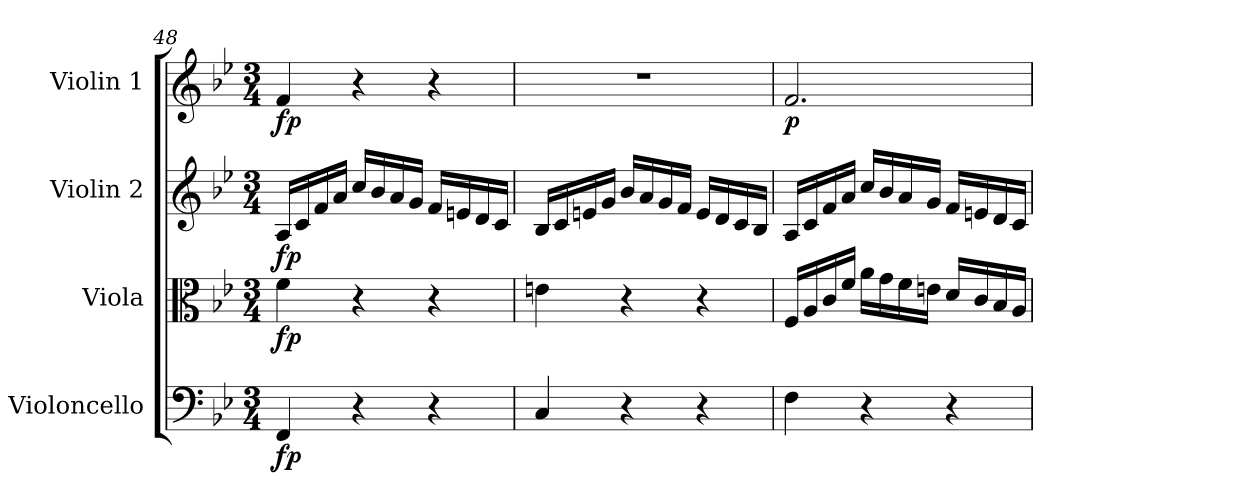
**kern	**dynam	**kern	**dynam	**kern	**dynam	**kern	**dynam
*part4	*part4	*part3	*part3	*part2	*part2	*part1	*part1
*staff4	*staff4	*staff3	*staff3	*staff2	*staff2	*staff1	*staff1
*I"Violoncello	*	*I"Viola	*	*I"Violin 2	*	*I"Violin 1	*
*I'Vc	*	*I'Vla	*	*I'Vln	*	*I'Vln	*
*clefF4	*	*clefC3	*	*clefG2	*	*clefG2	*
*k[b-e-]	*	*k[b-e-]	*	*k[b-e-]	*	*k[b-e-]	*
*M3/4	*	*M3/4	*	*M3/4	*	*M3/4	*
=48	=48	=48	=48	=48	=48	=48	=48
!	!LO:DY:b	!	!LO:DY:b	!	!LO:DY:b	!	!LO:DY:b
4FF/	fp	4f\	fp	16A/LL	fp	4f/	fp
.	.	.	.	16c/	.	.	.
.	.	.	.	16f/	.	.	.
.	.	.	.	16a/JJ	.	.	.
4r	.	4r	.	16cc/LL	.	4r	.
.	.	.	.	16b-/	.	.	.
.	.	.	.	16a/	.	.	.
.	.	.	.	16g/JJ	.	.	.
4r	.	4r	.	16f/LL	.	4r	.
.	.	.	.	16en/	.	.	.
.	.	.	.	16d/	.	.	.
.	.	.	.	16c/JJ	.	.	.
=49	=49	=49	=49	=49	=49	=49	=49
4C/	.	4en\	.	16B-/LL	.	2.r	.
.	.	.	.	16c/	.	.	.
.	.	.	.	16en/	.	.	.
.	.	.	.	16g/JJ	.	.	.
4r	.	4r	.	16b-/LL	.	.	.
.	.	.	.	16a/	.	.	.
.	.	.	.	16g/	.	.	.
.	.	.	.	16f/JJ	.	.	.
4r	.	4r	.	16e/LL	.	.	.
.	.	.	.	16d/	.	.	.
.	.	.	.	16c/	.	.	.
.	.	.	.	16B-/JJ	.	.	.
=50	=50	=50	=50	=50	=50	=50	=50
!	!	!	!	!	!	!	!LO:DY:b
4F\	.	16F/LL	.	16A/LL	.	2.f/	p
.	.	16A/	.	16c/	.	.	.
.	.	16c/	.	16f/	.	.	.
.	.	16f/JJ	.	16a/JJ	.	.	.
4r	.	16a\LL	.	16cc/LL	.	.	.
.	.	16g\	.	16b-/	.	.	.
.	.	16f\	.	16a/	.	.	.
.	.	16en\JJ	.	16g/JJ	.	.	.
4r	.	16d/LL	.	16f/LL	.	.	.
.	.	16c/	.	16en/	.	.	.
.	.	16B-/	.	16d/	.	.	.
.	.	16A/JJ	.	16c/JJ	.	.	.
=	=	=	=	=	=	=	=
*-	*-	*-	*-	*-	*-	*-	*-
